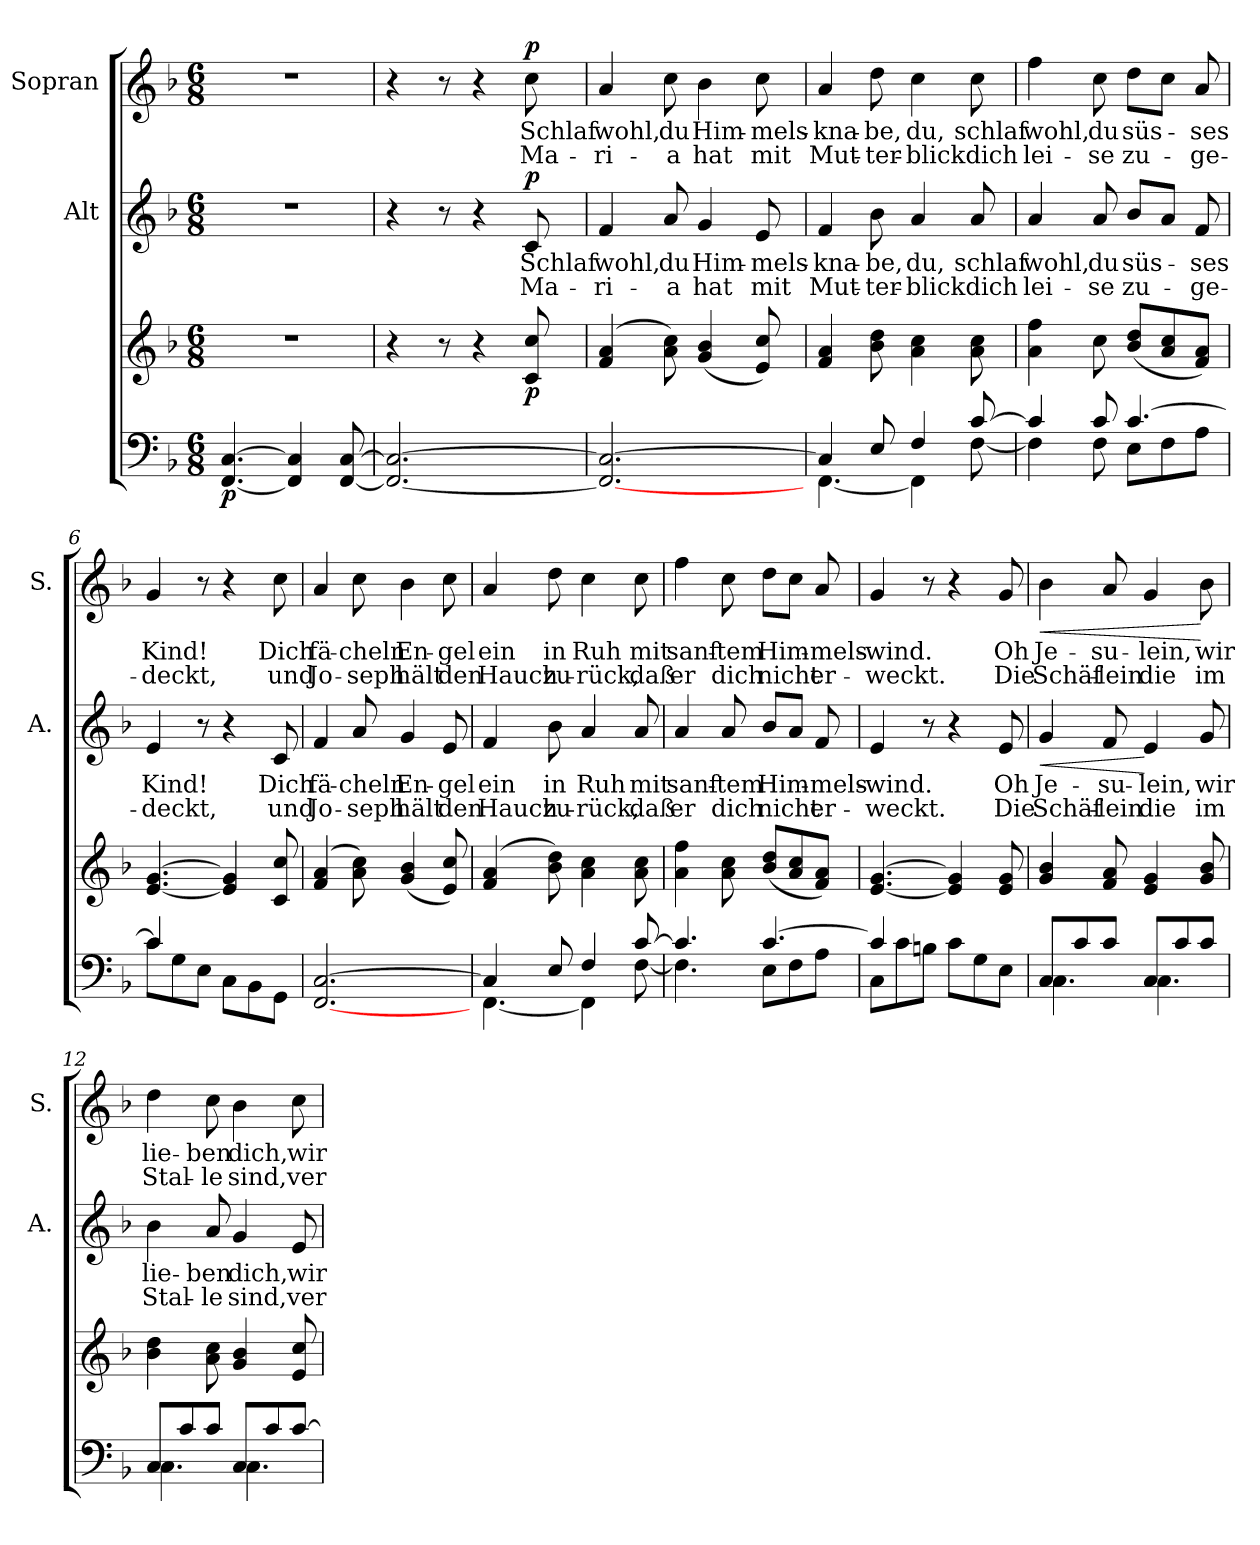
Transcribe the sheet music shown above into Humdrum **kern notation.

**kern	**kern	**dynam	**kern	**text	**text	**dynam	**kern	**text	**text	**dynam
*part3	*part3	*part3	*part2	*part2	*part2	*part2	*part1	*part1	*part1	*part1
*staff4	*staff3	*staff3/4	*staff2	*staff2	*staff2	*staff2	*staff1	*staff1	*staff1	*staff1
*	*	*	*I"Alt	*	*	*	*I"Sopran	*	*	*
*	*	*	*I'A.	*	*	*	*I'S.	*	*	*
*clefF4	*clefG2	*	*clefG2	*	*	*	*clefG2	*	*	*
*k[b-]	*k[b-]	*	*k[b-]	*	*	*	*k[b-]	*	*	*
*F:	*F:	*	*F:	*	*	*	*F:	*	*	*
*M6/8	*M6/8	*	*M6/8	*	*	*	*M6/8	*	*	*
=1	=1	=1	=1	=1	=1	=1	=1	=1	=1	=1
!	!	!LO:DY:b=2	!	!	!	!	!	!	!	!
[4.FF/ [4.C/	2.r	p	2.r	.	.	.	2.r	.	.	.
4FF/] 4C/]	.	.	.	.	.	.	.	.	.	.
[8FF/ [8C/	.	.	.	.	.	.	.	.	.	.
=2	=2	=2	=2	=2	=2	=2	=2	=2	=2	=2
2.FF/_ 2.C/_	4r	.	4r	.	.	.	4r	.	.	.
.	8r	.	8r	.	.	.	8r	.	.	.
.	4r	.	4r	.	.	.	4r	.	.	.
!	!	!LO:DY:b	!	!LO:LY:b	!LO:LY:b	!LO:DY:a	!	!LO:LY:b	!LO:LY:b	!LO:DY:a
.	8c/ 8cc/	p	8c/	Schlaf	Ma-	p	8cc\	Schlaf	Ma-	p
=3	=3	=3	=3	=3	=3	=3	=3	=3	=3	=3
!	!	!	!	!LO:LY:b	!LO:LY:b	!	!	!LO:LY:b	!LO:LY:b	!
2.FF/_ 2.C/_	(4f/ 4a/	.	4f/	wohl,	-ri-	.	4a/	wohl,	-ri-	.
!	!	!	!	!LO:LY:b	!LO:LY:b	!	!	!LO:LY:b	!LO:LY:b	!
.	8a\ 8cc\)	.	8a/	du	-a	.	8cc\	du	-a	.
!	!	!	!	!LO:LY:b	!LO:LY:b	!	!	!LO:LY:b	!LO:LY:b	!
.	(<4g/ 4b-/	.	4g/	Him-	hat	.	4b-\	Him-	hat	.
!	!	!	!	!LO:LY:b	!LO:LY:b	!	!	!LO:LY:b	!LO:LY:b	!
.	8e/ 8cc/)	.	8e/	-mels-	mit	.	8cc\	-mels-	mit	.
=4	=4	=4	=4	=4	=4	=4	=4	=4	=4	=4
*^	*	*	*	*	*	*	*	*	*	*
!	!	!	!	!	!LO:LY:b	!LO:LY:b	!	!	!LO:LY:b	!LO:LY:b	!
4C/]	[<4.FF\	4f/ 4a/	.	4f/	-kna-	Mut-	.	4a/	-kna-	Mut-	.
!	!	!	!	!	!LO:LY:b	!LO:LY:b	!	!	!LO:LY:b	!LO:LY:b	!
8E/	.	8b-\ 8dd\	.	8b-\	-be,	-ter-	.	8dd\	-be,	-ter-	.
!	!	!	!	!	!LO:LY:b	!LO:LY:b	!	!	!LO:LY:b	!LO:LY:b	!
4F/	4FF\]	4a\ 4cc\	.	4a/	du,	-blick	.	4cc\	du,	-blick	.
!	!	!	!	!	!LO:LY:b	!LO:LY:b	!	!	!LO:LY:b	!LO:LY:b	!
[>8c/	[<8F\	8a\ 8cc\	.	8a/	schlaf	dich	.	8cc\	schlaf	dich	.
=5	=5	=5	=5	=5	=5	=5	=5	=5	=5	=5	=5
!	!	!	!	!	!LO:LY:b	!LO:LY:b	!	!	!LO:LY:b	!LO:LY:b	!
4c/]	4F\]	4a\ 4ff\	.	4a/	wohl,	lei-	.	4ff\	wohl,	lei-	.
!	!	!	!	!	!LO:LY:b	!LO:LY:b	!	!	!LO:LY:b	!LO:LY:b	!
8c/	8F\	8cc\	.	8a/	du	-se	.	8cc\	du	-se	.
!	!	!	!	!	!LO:LY:b	!LO:LY:b	!	!	!LO:LY:b	!LO:LY:b	!
[>4.c/	8E\L	(<8b-/ 8dd/L	.	8b-/L	süs-	zu-	.	8dd\L	süs-	zu-	.
.	8F\	8a/ 8cc/	.	8a/J	.	.	.	8cc\J	.	.	.
!	!	!	!	!	!LO:LY:b	!LO:LY:b	!	!	!LO:LY:b	!LO:LY:b	!
.	8A\J	8f/ 8a/J)	.	8f/	-ses	-ge-	.	8a/	-ses	-ge-	.
!!LO:LB:g=z
=6	=6	=6	=6	=6	=6	=6	=6	=6	=6	=6	=6
!	!	!	!	!	!LO:LY:b	!LO:LY:b	!	!	!LO:LY:b	!LO:LY:b	!
4c/]	8c\L	[4.e/ [4.g/	.	4e/	Kind!	-deckt,	.	4g/	Kind!	-deckt,	.
.	8G\	.	.	.	.	.	.	.	.	.	.
2ryy	8E\J	.	.	8r	.	.	.	8r	.	.	.
.	8C\L	4e/] 4g/]	.	4r	.	.	.	4r	.	.	.
.	8BB-\	.	.	.	.	.	.	.	.	.	.
!	!	!	!	!	!LO:LY:b	!LO:LY:b	!	!	!LO:LY:b	!LO:LY:b	!
.	8GG\J	8c/ 8cc/	.	8c/	Dich	und	.	8cc\	Dich	und	.
=7	=7	=7	=7	=7	=7	=7	=7	=7	=7	=7	=7
!	!	!	!	!	!LO:LY:b	!LO:LY:b	!	!	!LO:LY:b	!LO:LY:b	!
*v	*v	*	*	*	*	*	*	*	*	*	*
[2.FF/ [2.C/	(4f/ 4a/	.	4f/	fä-	Jo-	.	4a/	fä-	Jo-	.
!	!	!	!	!LO:LY:b	!LO:LY:b	!	!	!LO:LY:b	!LO:LY:b	!
.	8a\ 8cc\)	.	8a/	-cheln	-seph	.	8cc\	-cheln	-seph	.
!	!	!	!	!LO:LY:b	!LO:LY:b	!	!	!LO:LY:b	!LO:LY:b	!
.	(<4g/ 4b-/	.	4g/	En-	hält	.	4b-\	En-	hält	.
!	!	!	!	!LO:LY:b	!LO:LY:b	!	!	!LO:LY:b	!LO:LY:b	!
.	8e/ 8cc/)	.	8e/	-gel	den	.	8cc\	-gel	den	.
=8	=8	=8	=8	=8	=8	=8	=8	=8	=8	=8
*^	*	*	*	*	*	*	*	*	*	*
!	!	!	!	!	!LO:LY:b	!LO:LY:b	!	!	!LO:LY:b	!LO:LY:b	!
4C/]	[<4.FF\	(4f/ 4a/	.	4f/	ein	Hauch	.	4a/	ein	Hauch	.
!	!	!	!	!	!LO:LY:b	!LO:LY:b	!	!	!LO:LY:b	!LO:LY:b	!
8E/	.	8b-\ 8dd\)	.	8b-\	in	zu-	.	8dd\	in	zu-	.
!	!	!	!	!	!LO:LY:b	!LO:LY:b	!	!	!LO:LY:b	!LO:LY:b	!
4F/	4FF\]	4a\ 4cc\	.	4a/	Ruh	-rück,	.	4cc\	Ruh	-rück,	.
!	!	!	!	!	!LO:LY:b	!LO:LY:b	!	!	!LO:LY:b	!LO:LY:b	!
[>8c/	[<8F\	8a\ 8cc\	.	8a/	mit	daß	.	8cc\	mit	daß	.
=9	=9	=9	=9	=9	=9	=9	=9	=9	=9	=9	=9
!	!	!	!	!	!LO:LY:b	!LO:LY:b	!	!	!LO:LY:b	!LO:LY:b	!
4.c/]	4.F\]	4a\ 4ff\	.	4a/	sanf-	er	.	4ff\	sanf-	er	.
!	!	!	!	!	!LO:LY:b	!LO:LY:b	!	!	!LO:LY:b	!LO:LY:b	!
.	.	8a\ 8cc\	.	8a/	-tem	dich	.	8cc\	-tem	dich	.
!	!	!	!	!	!LO:LY:b	!LO:LY:b	!	!	!LO:LY:b	!LO:LY:b	!
[>4.c/	8E\L	(<8b-/ 8dd/L	.	8b-/L	Him-	nicht	.	8dd\L	Him-	nicht	.
.	8F\	8a/ 8cc/	.	8a/J	.	.	.	8cc\J	.	.	.
!	!	!	!	!	!LO:LY:b	!LO:LY:b	!	!	!LO:LY:b	!LO:LY:b	!
.	8A\J	8f/ 8a/J)	.	8f/	-mels-	er-	.	8a/	-mels-	er-	.
!!LO:PB:g=z
=10	=10	=10	=10	=10	=10	=10	=10	=10	=10	=10	=10
!	!	!	!	!	!LO:LY:b	!LO:LY:b	!	!	!LO:LY:b	!LO:LY:b	!
4c/]	8C\L	[4.e/ [4.g/	.	4e/	-wind.	-weckt.	.	4g/	-wind.	-weckt.	.
.	8c\	.	.	.	.	.	.	.	.	.	.
2ryy	8Bn\J	.	.	8r	.	.	.	8r	.	.	.
.	8c\L	4e/] 4g/]	.	4r	.	.	.	4r	.	.	.
.	8G\	.	.	.	.	.	.	.	.	.	.
!	!	!	!	!	!LO:LY:b	!LO:LY:b	!	!	!LO:LY:b	!LO:LY:b	!
.	8E\J	8e/ 8g/	.	8e/	Oh	Die	.	8g/	Oh	Die	.
=11	=11	=11	=11	=11	=11	=11	=11	=11	=11	=11	=11
!	!	!	!	!	!LO:LY:b	!LO:LY:b	!LO:HP:b	!	!LO:LY:b	!LO:LY:b	!LO:HP:b
8C/L	4.C\	4g/ 4b-/	.	4g/	Je-	Schäf-	<	4b-\	Je-	Schäf-	<
8c/	.	.	.	.	.	.	.	.	.	.	.
!	!	!	!	!	!LO:LY:b	!LO:LY:b	!	!	!LO:LY:b	!LO:LY:b	!
8c/J	.	8f/ 8a/	.	8f/	-su-	-lein	.	8a/	-su-	-lein	.
!	!	!	!	!	!LO:LY:b	!LO:LY:b	!	!	!LO:LY:b	!LO:LY:b	!
8C/L	4.C\	4e/ 4g/	.	4e/	-lein,	die	[	4g/	-lein,	die	.
8c/	.	.	.	.	.	.	.	.	.	.	.
!	!	!	!	!	!LO:LY:b	!LO:LY:b	!	!	!LO:LY:b	!LO:LY:b	!
8c/J	.	8g/ 8b-/	.	8g/	wir	im	.	8b-\	wir	im	[
=12	=12	=12	=12	=12	=12	=12	=12	=12	=12	=12	=12
!	!	!	!	!	!LO:LY:b	!LO:LY:b	!	!	!LO:LY:b	!LO:LY:b	!
8C/L	4.C\	4b-\ 4dd\	.	4b-\	lie-	Stal-	.	4dd\	lie-	Stal-	.
8c/	.	.	.	.	.	.	.	.	.	.	.
!	!	!	!	!	!LO:LY:b	!LO:LY:b	!	!	!LO:LY:b	!LO:LY:b	!
8c/J	.	8a\ 8cc\	.	8a/	-ben	-le	.	8cc\	-ben	-le	.
!	!	!	!	!	!LO:LY:b	!LO:LY:b	!	!	!LO:LY:b	!LO:LY:b	!
8C/L	4.C\	4g/ 4b-/	.	4g/	dich,	sind,	.	4b-\	dich,	sind,	.
8c/	.	.	.	.	.	.	.	.	.	.	.
!	!	!	!	!	!LO:LY:b	!LO:LY:b	!	!	!LO:LY:b	!LO:LY:b	!
[>8c/J	.	8e/ 8cc/	.	8e/	wir	ver-	.	8cc\	wir	ver-	.
*v	*v	*	*	*	*	*	*	*	*	*	*
=	=	=	=	=	=	=	=	=	=	=
*-	*-	*-	*-	*-	*-	*-	*-	*-	*-	*-
